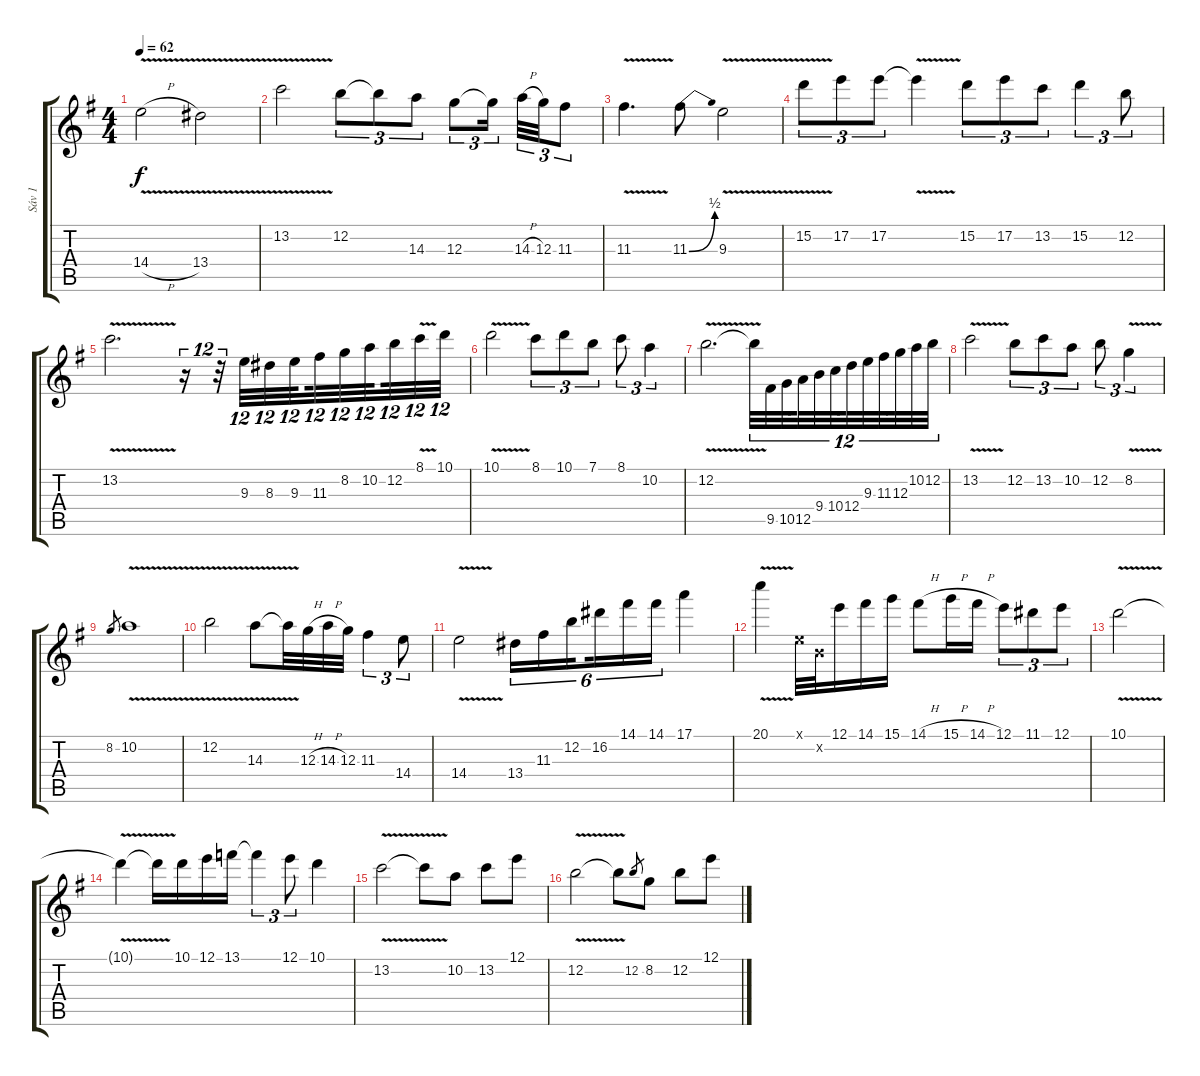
\track ("Sáv 1" "Sáv 1") {mute instrument overdrivenguitar}
\staff {score tabs}
\tuning (E4 B3 G3 D3 A2 E2) {hide}
\ts (4 4)
\tempo 62
\clef g2
\ks g
14.4{v h}.2{dy f} 13.4{v}.2 |
13.2{v}.2 12.2.8{tu (3 2)} 12.2{t}.8{tu (3 2)} 14.3.8{tu (3 2)} 12.3.8{tu (3 2)} 12.3{t}.16{tu (3 2) beam splitsecondary} 14.3{h}.32{tu (3 2)} 12.3.32{tu (3 2)} 11.3.8{tu (3 2)} |
11.3{v}.4{d} 11.3{be (bend 0 0 60 2)}.8 9.3{v}.2 |
15.2{v}.8{tu (3 2)} 17.2.8{tu (3 2)} 17.2.8{tu (3 2)} 17.2{v t}.4 15.2.8{tu (3 2)} 17.2.8{tu (3 2)} 13.2.8{tu (3 2)} 15.2.4{tu (3 2)} 12.2.8{tu (3 2)} |
13.2{v}.2{d} r.16{tu (12 8)} r.32{tu (12 8)} 9.3.32{tu (12 8)} 8.3.32{tu (12 8)} 9.3.32{tu (12 8) beam splitsecondary} 11.3.32{tu (12 8)} 8.2.32{tu (12 8)} 10.2.32{tu (12 8) beam splitsecondary} 12.2.32{tu (12 8)} 8.1{v}.32{tu (12 8)} 10.1.32{tu (12 8)} |
10.1{v}.2 8.1.8{tu (3 2)} 10.1.8{tu (3 2)} 7.1.8{tu (3 2)} 8.1.8{tu (3 2)} 10.2.4{tu (3 2)} |
12.2{v}.2{d} 12.2{t}.32{tu (12 8)} 9.5.32{tu (12 8)} 10.5.32{tu (12 8) beam splitsecondary} 12.5.32{tu (12 8)} 9.4.32{tu (12 8)} 10.4.32{tu (12 8) beam splitsecondary} 12.4.32{tu (12 8)} 9.3.32{tu (12 8)} 11.3.32{tu (12 8) beam splitsecondary} 12.3.32{tu (12 8)} 10.2.32{tu (12 8)} 12.2.32{tu (12 8)} |
13.2{v}.2 12.2.8{tu (3 2)} 13.2.8{tu (3 2)} 10.2.8{tu (3 2)} 12.2.8{tu (3 2)} 8.2{v}.4{tu (3 2)} |
8.2.8{gr} 10.2{v}.1 |
12.2{v}.2 14.3{v}.8 14.3{t}.32 12.3{h}.32 14.3{h}.32 12.3.32 11.3.4{tu (3 2)} 14.4.8{tu (3 2)} |
14.4{v}.2 13.4.16{tu (6 4)} 11.3.16{tu (6 4)} 12.2.16{tu (6 4) beam splitsecondary} 16.2.16{tu (6 4)} 14.1.16{tu (6 4)} 14.1.16{tu (6 4)} 17.1.4 |
20.1{v}.4 0.1{x}.32 0.2{x}.32 12.1.16 14.1.16 15.1.16 14.1{h}.8 15.1{h}.16 14.1{h}.16 12.1.8{tu (3 2)} 11.1.8{tu (3 2)} 12.1.8{tu (3 2)} |
10.1{v}.2 |
10.1{v t}.4 10.1{t}.16 10.1.16 12.1.16 13.1.16 13.1{t}.4{tu (3 2)} 12.1.8{tu (3 2)} 10.1.4 |
13.2{v}.2 13.2{t}.8 10.2.8 13.2.8 12.1.8 |
12.2{v}.2 12.2{t}.8 12.2.8{gr} 8.2.8 12.2.8 12.1.8
